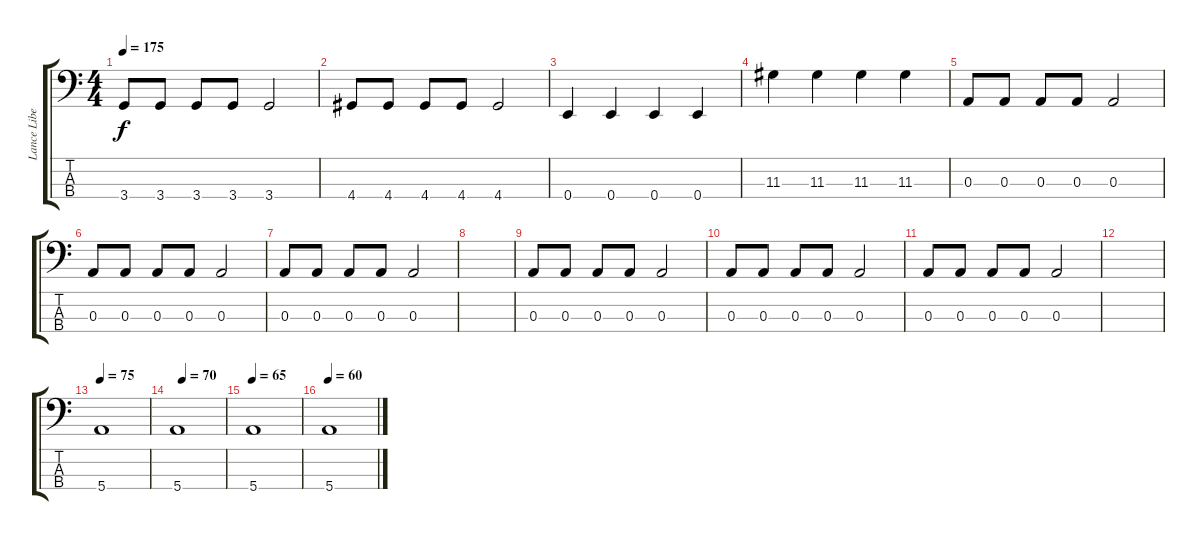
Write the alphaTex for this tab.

\track ("Lance Liberty" "Lance Libe") {instrument electricbasspick}
\staff {score tabs}
\tuning (G2 D2 A1 E1) {hide}
\ts (4 4)
\tempo 175
\clef f4
\ks c
3.4.8{dy f} 3.4.8 3.4.8 3.4.8 3.4.2 |
4.4.8 4.4.8 4.4.8 4.4.8 4.4.2 |
0.4.4 0.4.4 0.4.4 0.4.4 |
11.3.4 11.3.4 11.3.4 11.3.4 |
0.3.8 0.3.8 0.3.8 0.3.8 0.3.2 |
0.3.8 0.3.8 0.3.8 0.3.8 0.3.2 |
0.3.8 0.3.8 0.3.8 0.3.8 0.3.2 |
|
0.3.8 0.3.8 0.3.8 0.3.8 0.3.2 |
0.3.8 0.3.8 0.3.8 0.3.8 0.3.2 |
0.3.8 0.3.8 0.3.8 0.3.8 0.3.2 |
|
\tempo 75
5.4.1 |
\tempo (70 0.125)
5.4.1 |
\tempo 65
5.4.1 |
\tempo 60
5.4.1
